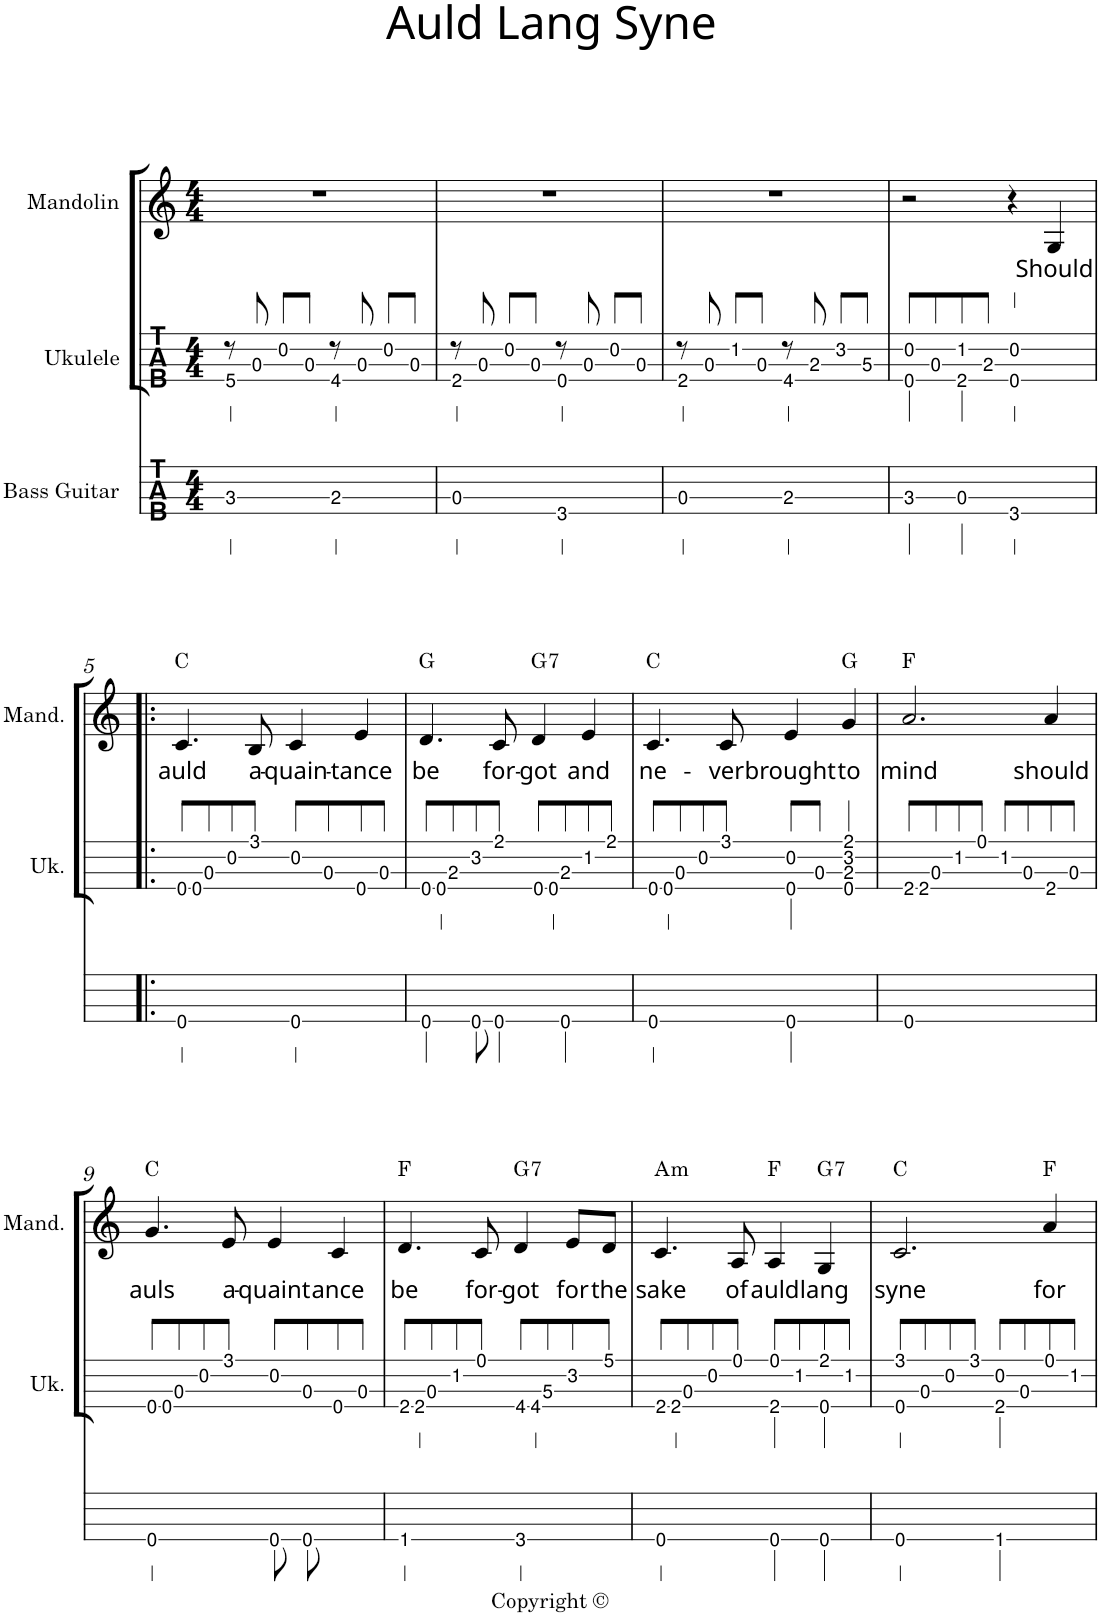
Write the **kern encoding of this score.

**kern	**kern	**kern	**text	**harte
*part3	*part2	*part1	*part1	*part1
*staff3	*staff2	*staff1	*staff1	*
*I"Bass Guitar	*I"Ukulele	*I"Mandolin	*	*
*	*I'Uk.	*I'Mand.	*	*
*stria4	*stria4	*	*	*
*	*	*clefG2	*	*
*Trd7c12	*	*	*	*
*k[]	*k[]	*k[]	*	*
*M4/4	*M4/4	*M4/4	*	*
=1	=1	=1	=1	=1
*	*^	*	*	*
2C\	8r	2c\	1r	.	.
.	8c/	.	.	.	.
.	8e/L	.	.	.	.
.	8c/J	.	.	.	.
2BB\	8r	2B\	.	.	.
.	8c/	.	.	.	.
.	8e/L	.	.	.	.
.	8c/J	.	.	.	.
=2	=2	=2	=2	=2	=2
2AA\	8r	2A\	1r	.	.
.	8c/	.	.	.	.
.	8e/L	.	.	.	.
.	8c/J	.	.	.	.
2GG\	8r	2G\	.	.	.
.	8c/	.	.	.	.
.	8e/L	.	.	.	.
.	8c/J	.	.	.	.
=3	=3	=3	=3	=3	=3
2AA\	8r	2A\	1r	.	.
.	8c/	.	.	.	.
.	8f/L	.	.	.	.
.	8c/J	.	.	.	.
2BB\	8r	2B\	.	.	.
.	8d/	.	.	.	.
.	8g/L	.	.	.	.
.	8f/J	.	.	.	.
=4	=4	=4	=4	=4	=4
4C\	8e/L	4G\	2r	.	.
.	8c/	.	.	.	.
4AA\	8f/	4A\	.	.	.
.	8d/J	.	.	.	.
2GG\	2e/	2G\	4r	.	.
!	!	!	!	!LO:LY:b	!
.	.	.	4G/	Should	.
!!LO:LB:g=z
=5!|:	=5!|:	=5!|:	=5!|:	=5!|:	=5!|:
!	!	!	!	!LO:LY:b	!
2CC\	8G/L	1G	4.c/	auld	C:maj
.	8c/	.	.	.	.
.	8e/	.	.	.	.
!	!	!	!	!LO:LY:b	!
.	8cc/J	.	8B/	a-	.
!	!	!	!	!LO:LY:b	!
2CC\	8e/L	.	4c/	-quain-	.
.	8c/	.	.	.	.
!	!	!	!	!LO:LY:b	!
.	8G/	.	4e/	-tance	.
.	8c/J	.	.	.	.
=6	=6	=6	=6	=6	=6
!	!	!	!	!LO:LY:b	!
4GGG\	8G/L	2G\	4.d/	be	G:maj
.	8d/	.	.	.	.
8AAA\	8g/	.	.	.	.
!	!	!	!	!LO:LY:b	!
4BBB\	8b/J	.	8c/	for-	.
!	!	!	!	!LO:LY:b	!LO:H:kt=7
.	8G/L	2G\	4d/	-got	G:7
4GGG\	8d/	.	.	.	.
!	!	!	!	!LO:LY:b	!
.	8f/	.	4e/	and	.
8ryy	8b/J	.	.	.	.
=7	=7	=7	=7	=7	=7
!	!	!	!	!LO:LY:b	!
2CC\	8G/L	2G\	4.c/	ne-	C:maj
.	8c/	.	.	.	.
.	8e/	.	.	.	.
!	!	!	!	!LO:LY:b	!
.	8cc/J	.	8c/	-ver	.
!	!	!	!	!LO:LY:b	!
4GGG\	8e/L	4G\	4e/	brought	.
.	8c/J	.	.	.	.
!	!	!	!	!LO:LY:b	!
4ryy	4G/ 4d/ 4g/ 4b/	4ryy	4g/	to	G:maj
=8	=8	=8	=8	=8	=8
!	!	!	!	!LO:LY:b	!
1FFF	8A/L	1A	2.a/	mind	F:maj
.	8c/	.	.	.	.
.	8f/	.	.	.	.
.	8a/J	.	.	.	.
.	8f/L	.	.	.	.
.	8c/	.	.	.	.
!	!	!	!	!LO:LY:b	!
.	8A/	.	4a/	should	.
.	8c/J	.	.	.	.
!!LO:LB:g=z
=9	=9	=9	=9	=9	=9
!	!	!	!	!LO:LY:b	!
2CC\	8G/L	1G	4.g/	auls	C:maj
.	8c/	.	.	.	.
.	8e/	.	.	.	.
!	!	!	!	!LO:LY:b	!
.	8cc/J	.	8e/	a-	.
!	!	!	!	!LO:LY:b	!
8DD\L	8e/L	.	4e/	-quaint	.
8EE\J	8c/	.	.	.	.
!	!	!	!	!LO:LY:b	!
4ryy	8G/	.	4c/	ance	.
.	8c/J	.	.	.	.
=10	=10	=10	=10	=10	=10
!	!	!	!	!LO:LY:b	!
2FF\	8A/L	2A\	4.d/	be	F:maj
.	8c/	.	.	.	.
.	8f/	.	.	.	.
!	!	!	!	!LO:LY:b	!
.	8a/J	.	8c/	for-	.
!	!	!	!	!LO:LY:b	!LO:H:kt=7
2GG\	8B/L	2B\	4d/	-got	G:7
.	8f/	.	.	.	.
!	!	!	!	!LO:LY:b	!
.	8g/	.	8e/L	for	.
!	!	!	!	!LO:LY:b	!
.	8dd/J	.	8d/J	the	.
=11	=11	=11	=11	=11	=11
!	!	!	!	!LO:LY:b	!LO:H:kt=m
2AAA\	8A/L	2A\	4.c/	sake	A:min
.	8c/	.	.	.	.
.	8e/	.	.	.	.
!	!	!	!	!LO:LY:b	!
.	8a/J	.	8A/	of	.
!	!	!	!	!LO:LY:b	!
4FFF\	8a/L	4A\	4A/	auld	F:maj
.	8f/	.	.	.	.
!	!	!	!	!LO:LY:b	!LO:H:kt=7
4GGG\	8b/	4G\	4G/	lang	G:7
.	8f/J	.	.	.	.
=12	=12	=12	=12	=12	=12
!	!	!	!	!LO:LY:b	!
2CC\	8cc/L	2G\	2.c/	syne	C:maj
.	8c/	.	.	.	.
.	8e/	.	.	.	.
.	8cc/J	.	.	.	.
4FF\	8e/L	4A\	.	.	.
.	8c/	.	.	.	.
!	!	!	!	!LO:LY:b	!
4ryy	8a/	4ryy	4a/	for	F:maj
.	8f/J	.	.	.	.
*	*v	*v	*	*	*
=	=	=	=	=
*-	*-	*-	*-	*-
